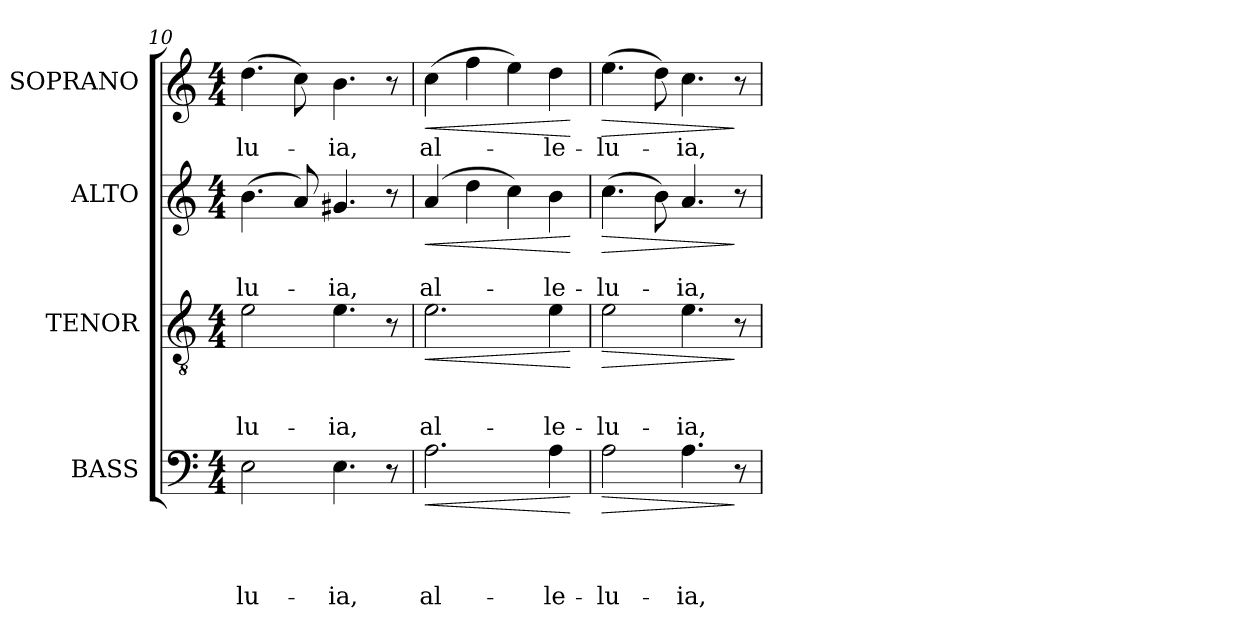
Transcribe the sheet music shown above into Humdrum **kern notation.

**kern	**text	**text	**text	**text	**dynam	**kern	**text	**text	**text	**dynam	**kern	**text	**text	**dynam	**kern	**text	**dynam
*part4	*part4	*part4	*part4	*part4	*part4	*part3	*part3	*part3	*part3	*part3	*part2	*part2	*part2	*part2	*part1	*part1	*part1
*staff4	*staff4	*staff4	*staff4	*staff4	*staff4	*staff3	*staff3	*staff3	*staff3	*staff3	*staff2	*staff2	*staff2	*staff2	*staff1	*staff1	*staff1
*I"BASS	*	*	*	*	*	*I"TENOR	*	*	*	*	*I"ALTO	*	*	*	*I"SOPRANO	*	*
*I'B.	*	*	*	*	*	*I'T.	*	*	*	*	*I'A.	*	*	*	*I'S.	*	*
*clefF4	*	*	*	*	*	*clefGv2	*	*	*	*	*clefG2	*	*	*	*clefG2	*	*
*k[]	*	*	*	*	*	*k[]	*	*	*	*	*k[]	*	*	*	*k[]	*	*
*C:	*	*	*	*	*	*C:	*	*	*	*	*C:	*	*	*	*C:	*	*
*M4/4	*	*	*	*	*	*M4/4	*	*	*	*	*M4/4	*	*	*	*M4/4	*	*
=10	=10	=10	=10	=10	=10	=10	=10	=10	=10	=10	=10	=10	=10	=10	=10	=10	=10
!	!	!	!	!LO:LY:b	!	!	!	!	!LO:LY:b	!	!	!	!LO:LY:b	!	!	!LO:LY:b	!
2E\	.	.	.	-lu-	.	2e\	.	.	-lu-	.	(>4.b\	.	-lu-	.	(>4.dd\	-lu-	.
.	.	.	.	.	.	.	.	.	.	.	8a/)	.	.	.	8cc\)	.	.
!	!	!	!	!LO:LY:b	!	!	!	!	!LO:LY:b	!	!	!	!LO:LY:b	!	!	!LO:LY:b	!
4.E\	.	.	.	-ia,	.	4.e\	.	.	-ia,	.	4.g#X/	.	-ia,	.	4.b\	-ia,	.
8r	.	.	.	.	.	8r	.	.	.	.	8r	.	.	.	8r	.	.
=11	=11	=11	=11	=11	=11	=11	=11	=11	=11	=11	=11	=11	=11	=11	=11	=11	=11
!	!	!	!	!LO:LY:b	!LO:HP:b	!	!	!	!LO:LY:b	!LO:HP:b	!	!	!LO:LY:b	!LO:HP:b	!	!LO:LY:b	!LO:HP:b
2.A\	.	.	.	al-	<	2.e\	.	.	al-	<	(4a/	.	al-	<	(>4cc\	al-	<
.	.	.	.	.	.	.	.	.	.	.	4dd\	.	.	.	4ff\	.	.
.	.	.	.	.	.	.	.	.	.	.	4cc\)	.	.	.	4ee\)	.	.
!	!	!	!	!LO:LY:b	!	!	!	!	!LO:LY:b	!	!	!	!LO:LY:b	!	!	!LO:LY:b	!
4A\	.	.	.	-le-	.	4e\	.	.	-le-	.	4b\	.	-le-	.	4dd\	-le-	.
.	.	.	.	.	[	.	.	.	.	[	.	.	.	[	.	.	[
=12	=12	=12	=12	=12	=12	=12	=12	=12	=12	=12	=12	=12	=12	=12	=12	=12	=12
!	!	!	!	!LO:LY:b	!LO:HP:b	!	!	!	!LO:LY:b	!LO:HP:b	!	!	!LO:LY:b	!LO:HP:b	!	!LO:LY:b	!LO:HP:b
2A\	.	.	.	-lu-	>	2e\	.	.	-lu-	>	(>4.cc\	.	-lu-	>	(>4.ee\	-lu-	>
.	.	.	.	.	.	.	.	.	.	.	8b\)	.	.	.	8dd\)	.	.
!	!	!	!	!LO:LY:b	!	!	!	!	!LO:LY:b	!	!	!	!LO:LY:b	!	!	!LO:LY:b	!
4.A\	.	.	.	-ia,	.	4.e\	.	.	-ia,	.	4.a/	.	-ia,	.	4.cc\	-ia,	.
8r	.	.	.	.	]	8r	.	.	.	]	8r	.	.	]	8r	.	]
=	=	=	=	=	=	=	=	=	=	=	=	=	=	=	=	=	=
*-	*-	*-	*-	*-	*-	*-	*-	*-	*-	*-	*-	*-	*-	*-	*-	*-	*-
